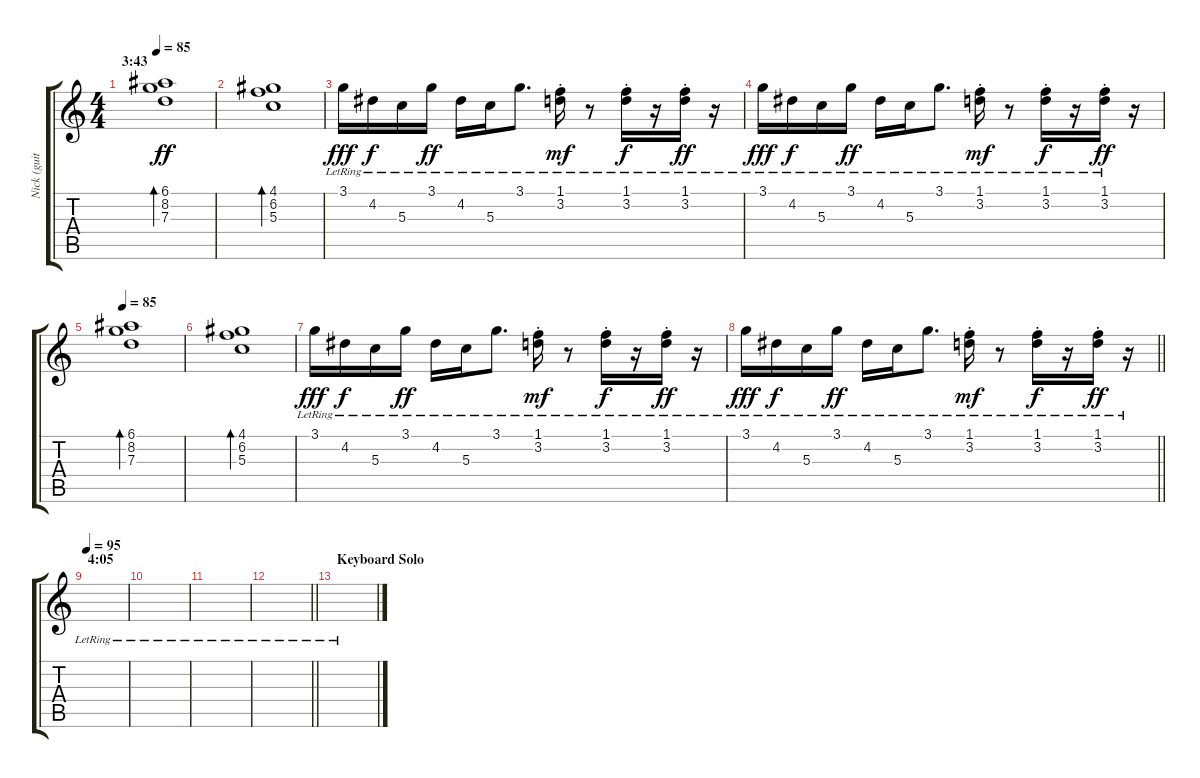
\track ("Nick (guitar)" "Nick (guit") {instrument electricguitarjazz}
\staff {score tabs}
\tuning (E4 B3 G3 D3 A2 E2) {hide}
\ts (4 4)
\section ("" "3:43")
\tempo 85
\clef g2
\ks c
(6.1 8.2 7.3).1{bd 120 dy ff} |
(4.1 6.2 5.3).1{bd 120} |
3.1{lr}.16{dy fff} 4.2{lr}.16{dy f} 5.3{lr}.16 3.1{lr}.16{dy ff} 4.2{lr}.16 5.3{lr}.16 3.1{lr}.8{d} (1.1{st lr} 3.2{st lr}).16{dy mf} r.8 (1.1{st lr} 3.2{st lr}).16{dy f} r.16 (1.1{st lr} 3.2{st lr}).16{dy ff} r.16 |
3.1{lr}.16{dy fff} 4.2{lr}.16{dy f} 5.3{lr}.16 3.1{lr}.16{dy ff} 4.2{lr}.16 5.3{lr}.16 3.1{lr}.8{d} (1.1{st lr} 3.2{st lr}).16{dy mf} r.8 (1.1{st lr} 3.2{st lr}).16{dy f} r.16 (1.1{st lr} 3.2{st lr}).16{dy ff} r.16 |
\tempo 85
(6.1 8.2 7.3).1{bd 120} |
(4.1 6.2 5.3).1{bd 120} |
3.1{lr}.16{dy fff} 4.2{lr}.16{dy f} 5.3{lr}.16 3.1{lr}.16{dy ff} 4.2{lr}.16 5.3{lr}.16 3.1{lr}.8{d} (1.1{st lr} 3.2{st lr}).16{dy mf} r.8 (1.1{st lr} 3.2{st lr}).16{dy f} r.16 (1.1{st lr} 3.2{st lr}).16{dy ff} r.16 |
\barLineRight lightlight
3.1{lr}.16{dy fff} 4.2{lr}.16{dy f} 5.3{lr}.16 3.1{lr}.16{dy ff} 4.2{lr}.16 5.3{lr}.16 3.1{lr}.8{d} (1.1{st lr} 3.2{st lr}).16{dy mf} r.8 (1.1{st lr} 3.2{st lr}).16{dy f} r.16 (1.1{st lr} 3.2{st lr}).16{dy ff} r.16 |
\section ("" "4:05")
\tempo 95
|
|
|
\barLineRight lightlight
|
\section ("" "Keyboard Solo")
